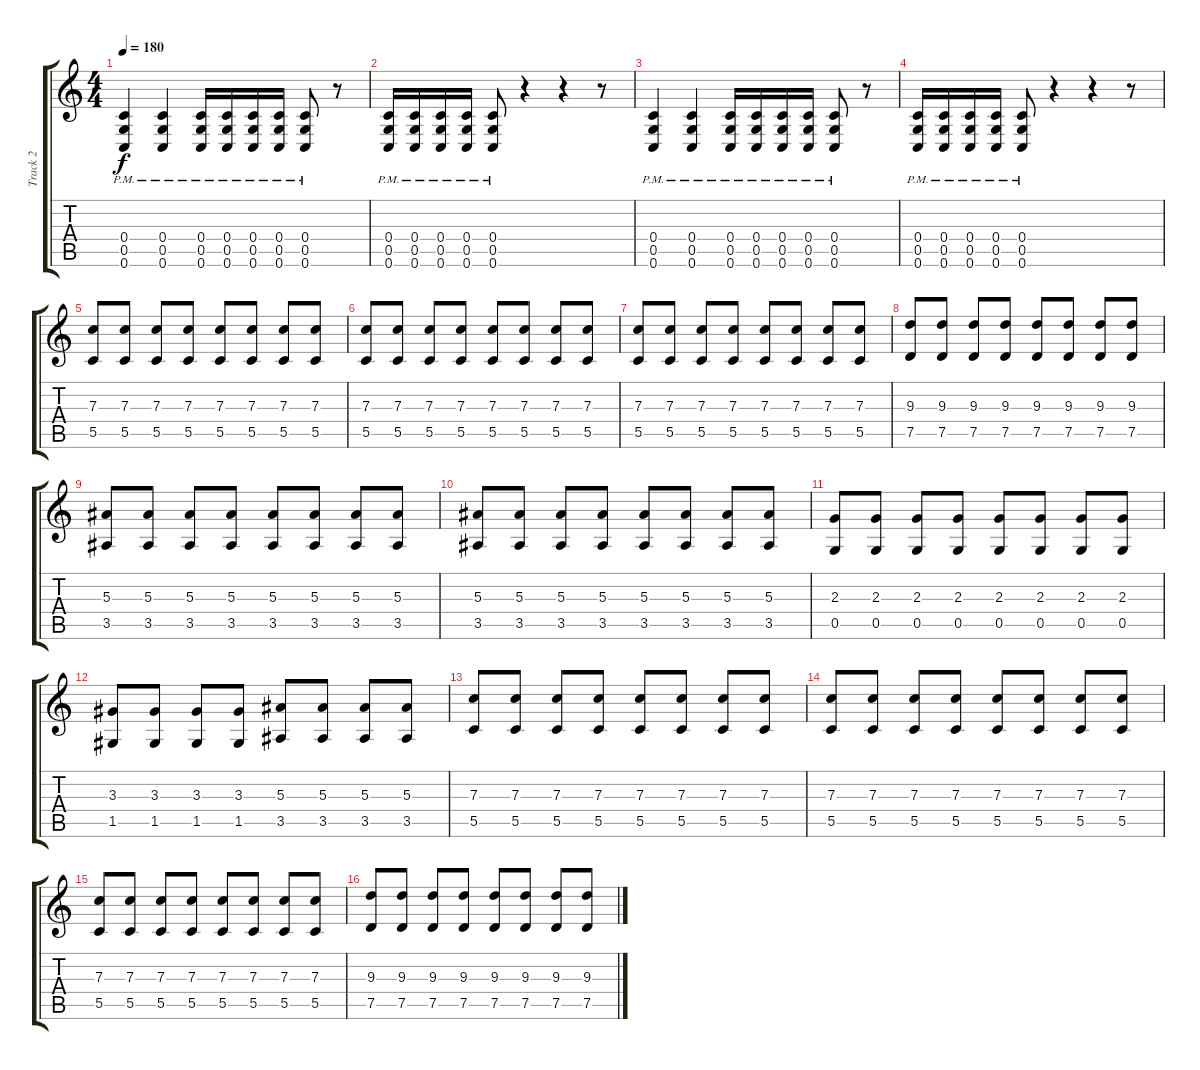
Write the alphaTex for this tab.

\track ("Track 2" "Track 2") {instrument distortionguitar}
\staff {score tabs}
\tuning (D4 A3 F3 C3 G2 C2) {hide}
\ts (4 4)
\tempo 180
\clef g2
\ks c
(0.4{pm} 0.5{pm} 0.6{pm}).4{dy f} (0.4{pm} 0.5{pm} 0.6{pm}).4 (0.4{pm} 0.5{pm} 0.6{pm}).16 (0.4{pm} 0.5{pm} 0.6{pm}).16 (0.4{pm} 0.5{pm} 0.6{pm}).16 (0.4{pm} 0.5{pm} 0.6{pm}).16 (0.4{pm} 0.5{pm} 0.6{pm}).8 r.8 |
(0.4{pm} 0.5{pm} 0.6{pm}).16 (0.4{pm} 0.5{pm} 0.6{pm}).16 (0.4{pm} 0.5{pm} 0.6{pm}).16 (0.4{pm} 0.5{pm} 0.6{pm}).16 (0.4{pm} 0.5{pm} 0.6{pm}).8 r.4 r.4 r.8 |
(0.4{pm} 0.5{pm} 0.6{pm}).4 (0.4{pm} 0.5{pm} 0.6{pm}).4 (0.4{pm} 0.5{pm} 0.6{pm}).16 (0.4{pm} 0.5{pm} 0.6{pm}).16 (0.4{pm} 0.5{pm} 0.6{pm}).16 (0.4{pm} 0.5{pm} 0.6{pm}).16 (0.4{pm} 0.5{pm} 0.6{pm}).8 r.8 |
(0.4{pm} 0.5{pm} 0.6{pm}).16 (0.4{pm} 0.5{pm} 0.6{pm}).16 (0.4{pm} 0.5{pm} 0.6{pm}).16 (0.4{pm} 0.5{pm} 0.6{pm}).16 (0.4{pm} 0.5{pm} 0.6{pm}).8 r.4 r.4 r.8 |
(7.3 5.5).8{volume 11} (7.3 5.5).8 (7.3 5.5).8 (7.3 5.5).8 (7.3 5.5).8 (7.3 5.5).8 (7.3 5.5).8 (7.3 5.5).8 |
(7.3 5.5).8 (7.3 5.5).8 (7.3 5.5).8 (7.3 5.5).8 (7.3 5.5).8 (7.3 5.5).8 (7.3 5.5).8 (7.3 5.5).8 |
(7.3 5.5).8 (7.3 5.5).8 (7.3 5.5).8 (7.3 5.5).8 (7.3 5.5).8 (7.3 5.5).8 (7.3 5.5).8 (7.3 5.5).8 |
(9.3 7.5).8 (9.3 7.5).8 (9.3 7.5).8 (9.3 7.5).8 (9.3 7.5).8 (9.3 7.5).8 (9.3 7.5).8 (9.3 7.5).8 |
(5.3 3.5).8 (5.3 3.5).8 (5.3 3.5).8 (5.3 3.5).8 (5.3 3.5).8 (5.3 3.5).8 (5.3 3.5).8 (5.3 3.5).8 |
(5.3 3.5).8 (5.3 3.5).8 (5.3 3.5).8 (5.3 3.5).8 (5.3 3.5).8 (5.3 3.5).8 (5.3 3.5).8 (5.3 3.5).8 |
(2.3 0.5).8 (2.3 0.5).8 (2.3 0.5).8 (2.3 0.5).8 (2.3 0.5).8 (2.3 0.5).8 (2.3 0.5).8 (2.3 0.5).8 |
(3.3 1.5).8 (3.3 1.5).8 (3.3 1.5).8 (3.3 1.5).8 (5.3 3.5).8 (5.3 3.5).8 (5.3 3.5).8 (5.3 3.5).8 |
(7.3 5.5).8 (7.3 5.5).8 (7.3 5.5).8 (7.3 5.5).8 (7.3 5.5).8 (7.3 5.5).8 (7.3 5.5).8 (7.3 5.5).8 |
(7.3 5.5).8 (7.3 5.5).8 (7.3 5.5).8 (7.3 5.5).8 (7.3 5.5).8 (7.3 5.5).8 (7.3 5.5).8 (7.3 5.5).8 |
(7.3 5.5).8 (7.3 5.5).8 (7.3 5.5).8 (7.3 5.5).8 (7.3 5.5).8 (7.3 5.5).8 (7.3 5.5).8 (7.3 5.5).8 |
(9.3 7.5).8 (9.3 7.5).8 (9.3 7.5).8 (9.3 7.5).8 (9.3 7.5).8 (9.3 7.5).8 (9.3 7.5).8 (9.3 7.5).8
